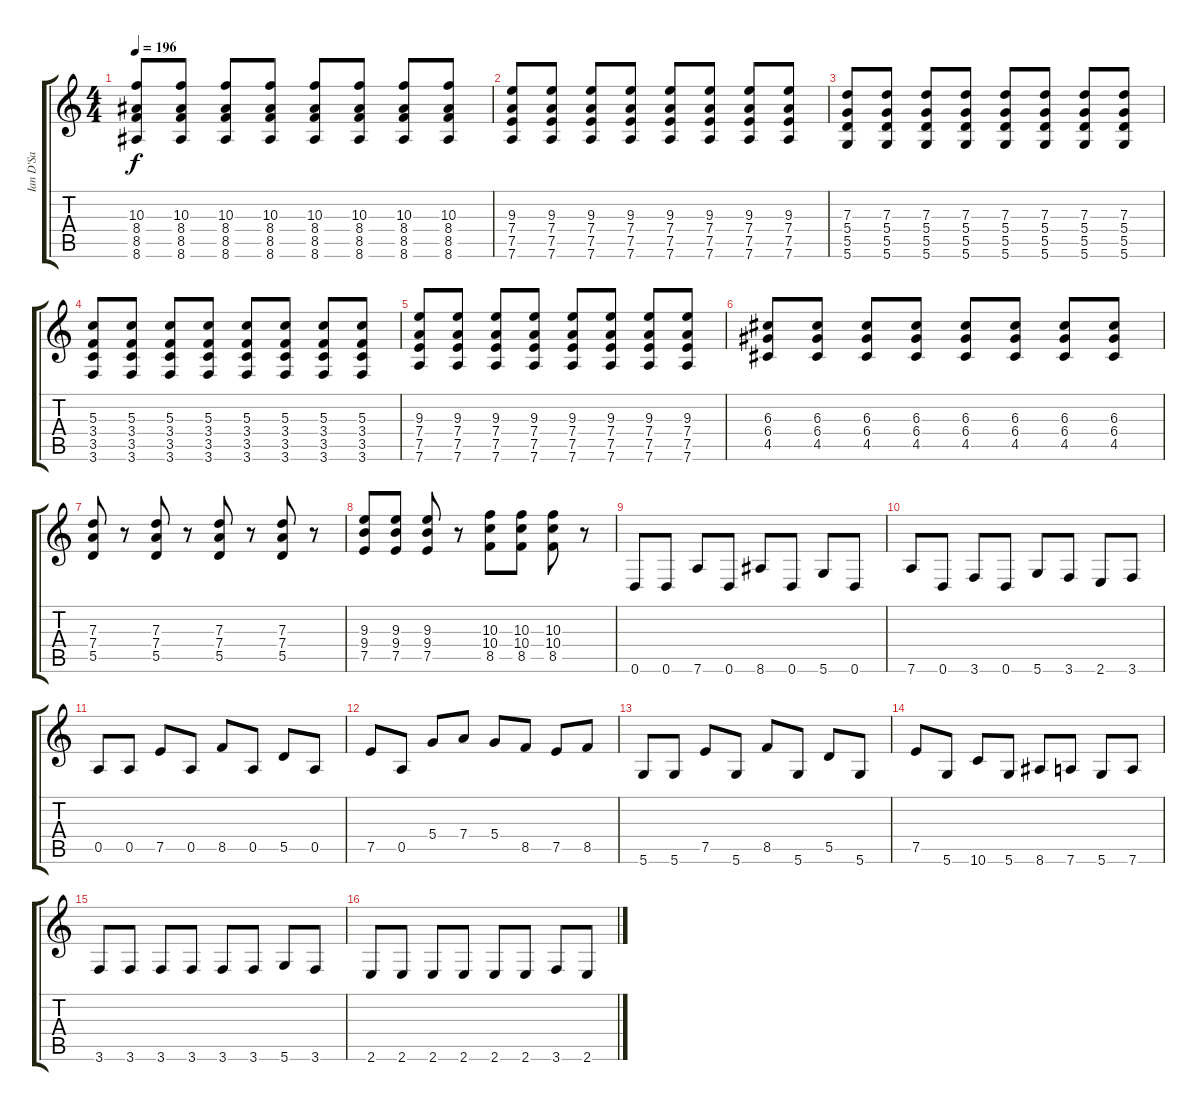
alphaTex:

\track ("Ian D'Sa" "Ian D'Sa") {instrument distortionguitar}
\staff {score tabs}
\tuning (E4 B3 G3 D3 A2 D2) {hide}
\ts (4 4)
\tempo 196
\clef g2
\ks c
(10.3 8.4 8.5 8.6).8{dy f} (10.3 8.4 8.5 8.6).8 (10.3 8.4 8.5 8.6).8 (10.3 8.4 8.5 8.6).8 (10.3 8.4 8.5 8.6).8 (10.3 8.4 8.5 8.6).8 (10.3 8.4 8.5 8.6).8 (10.3 8.4 8.5 8.6).8 |
(9.3 7.4 7.5 7.6).8 (9.3 7.4 7.5 7.6).8 (9.3 7.4 7.5 7.6).8 (9.3 7.4 7.5 7.6).8 (9.3 7.4 7.5 7.6).8 (9.3 7.4 7.5 7.6).8 (9.3 7.4 7.5 7.6).8 (9.3 7.4 7.5 7.6).8 |
(7.3 5.4 5.5 5.6).8 (7.3 5.4 5.5 5.6).8 (7.3 5.4 5.5 5.6).8 (7.3 5.4 5.5 5.6).8 (7.3 5.4 5.5 5.6).8 (7.3 5.4 5.5 5.6).8 (7.3 5.4 5.5 5.6).8 (7.3 5.4 5.5 5.6).8 |
(5.3 3.4 3.5 3.6).8 (5.3 3.4 3.5 3.6).8 (5.3 3.4 3.5 3.6).8 (5.3 3.4 3.5 3.6).8 (5.3 3.4 3.5 3.6).8 (5.3 3.4 3.5 3.6).8 (5.3 3.4 3.5 3.6).8 (5.3 3.4 3.5 3.6).8 |
(9.3 7.4 7.5 7.6).8 (9.3 7.4 7.5 7.6).8 (9.3 7.4 7.5 7.6).8 (9.3 7.4 7.5 7.6).8 (9.3 7.4 7.5 7.6).8 (9.3 7.4 7.5 7.6).8 (9.3 7.4 7.5 7.6).8 (9.3 7.4 7.5 7.6).8 |
(6.3 6.4 4.5).8 (6.3 6.4 4.5).8 (6.3 6.4 4.5).8 (6.3 6.4 4.5).8 (6.3 6.4 4.5).8 (6.3 6.4 4.5).8 (6.3 6.4 4.5).8 (6.3 6.4 4.5).8 |
(7.3 7.4 5.5).8 r.8 (7.3 7.4 5.5).8 r.8 (7.3 7.4 5.5).8 r.8 (7.3 7.4 5.5).8 r.8 |
(9.3 9.4 7.5).8 (9.3 9.4 7.5).8 (9.3 9.4 7.5).8 r.8 (10.3 10.4 8.5).8 (10.3 10.4 8.5).8 (10.3 10.4 8.5).8 r.8 |
0.6.8 0.6.8 7.6.8 0.6.8 8.6.8 0.6.8 5.6.8 0.6.8 |
7.6.8 0.6.8 3.6.8 0.6.8 5.6.8 3.6.8 2.6.8 3.6.8 |
0.5.8 0.5.8 7.5.8 0.5.8 8.5.8 0.5.8 5.5.8 0.5.8 |
7.5.8 0.5.8 5.4.8 7.4.8 5.4.8 8.5.8 7.5.8 8.5.8 |
5.6.8 5.6.8 7.5.8 5.6.8 8.5.8 5.6.8 5.5.8 5.6.8 |
7.5.8 5.6.8 10.6.8 5.6.8 8.6.8 7.6.8 5.6.8 7.6.8 |
3.6.8 3.6.8 3.6.8 3.6.8 3.6.8 3.6.8 5.6.8 3.6.8 |
2.6.8 2.6.8 2.6.8 2.6.8 2.6.8 2.6.8 3.6.8 2.6.8
